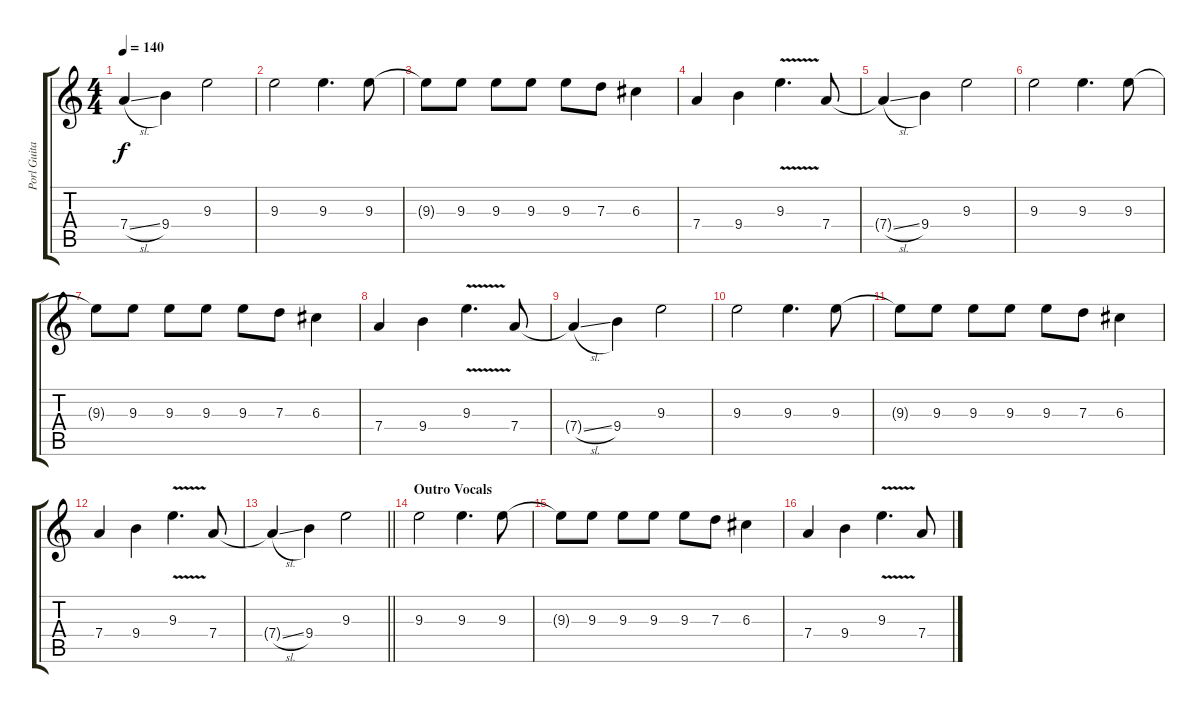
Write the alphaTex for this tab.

\track ("Porl Guitar" "Porl Guita") {instrument overdrivenguitar}
\staff {score tabs}
\tuning (E4 B3 G3 D3 A2 E2) {hide}
\ts (4 4)
\tempo 140
\clef g2
\ks c
7.4{sl t}.4{dy f} 9.4.4 9.3.2 |
9.3.2 9.3.4{d} 9.3.8 |
9.3{t}.8 9.3.8 9.3.8 9.3.8 9.3.8 7.3.8 6.3.4 |
7.4.4 9.4.4 9.3{v}.4{d} 7.4.8 |
7.4{sl t}.4 9.4.4 9.3.2 |
9.3.2 9.3.4{d} 9.3.8 |
9.3{t}.8 9.3.8 9.3.8 9.3.8 9.3.8 7.3.8 6.3.4 |
7.4.4 9.4.4 9.3{v}.4{d} 7.4.8 |
7.4{sl t}.4 9.4.4 9.3.2 |
9.3.2 9.3.4{d} 9.3.8 |
9.3{t}.8 9.3.8 9.3.8 9.3.8 9.3.8 7.3.8 6.3.4 |
7.4.4 9.4.4 9.3{v}.4{d} 7.4.8 |
\barLineRight lightlight
7.4{sl t}.4 9.4.4 9.3.2 |
\section ("" "Outro Vocals")
9.3.2 9.3.4{d} 9.3.8 |
9.3{t}.8 9.3.8 9.3.8 9.3.8 9.3.8 7.3.8 6.3.4 |
7.4.4 9.4.4 9.3{v}.4{d} 7.4.8
